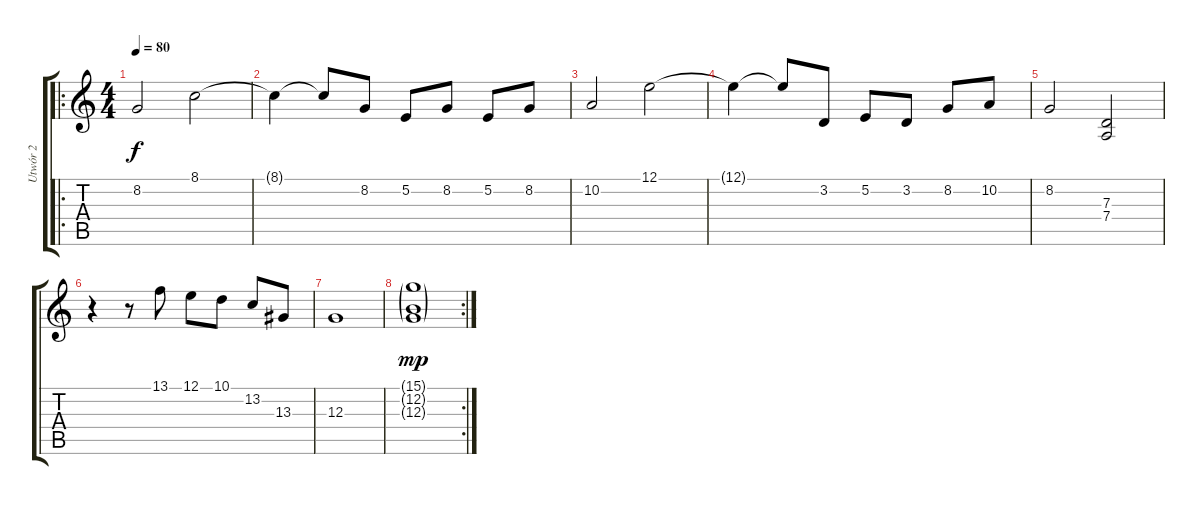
\track ("Utwór 2" "Utwór 2") {instrument stringensemble1}
\staff {score tabs}
\tuning (E4 B3 G3 D3 A2 E2) {hide}
\ro
\ts (4 4)
\tempo 80
\clef g2
\ks c
8.2.2{dy f instrument stringensemble1} 8.1.2 |
8.1{t}.4 8.1{t}.8 8.2.8 5.2.8 8.2.8 5.2.8 8.2.8 |
10.2.2 12.1.2 |
12.1{t}.4 12.1{t}.8 3.2.8 5.2.8 3.2.8 8.2.8 10.2.8 |
8.2.2 (7.3 7.4).2 |
r.4 r.8 13.1.8 12.1.8 10.1.8 13.2.8 13.3.8 |
12.3.1 |
\rc 2
(15.1{g} 12.2{g} 12.3{g}).1{dy mp}
